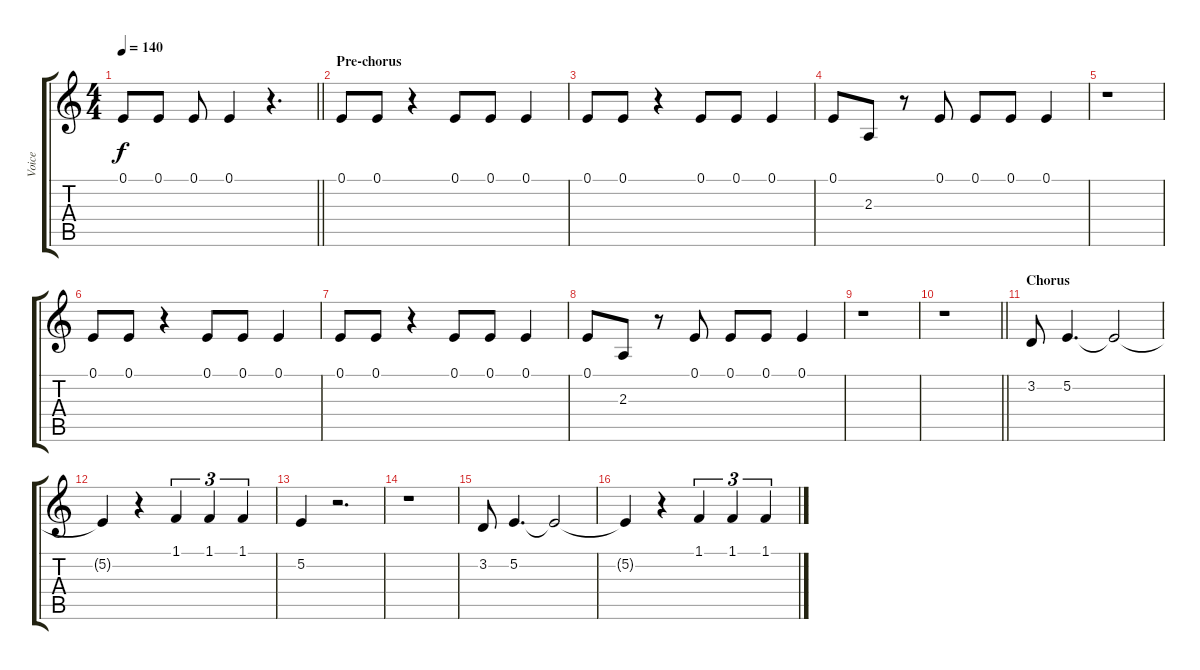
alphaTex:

\track ("Voice" "Voice") {instrument lead6voice}
\staff {score tabs}
\tuning (E4 B3 G3 D3 A2 E2) {hide}
\ts (4 4)
\tempo 140
\clef g2
\barLineRight lightlight
\ks c
0.1.8{dy f} 0.1.8 0.1.8 0.1.4 r.4{d} |
\section ("" "Pre-chorus")
0.1.8 0.1.8 r.4 0.1.8 0.1.8 0.1.4 |
0.1.8 0.1.8 r.4 0.1.8 0.1.8 0.1.4 |
0.1.8 2.3.8 r.8 0.1.8 0.1.8 0.1.8 0.1.4 |
r.1 |
0.1.8 0.1.8 r.4 0.1.8 0.1.8 0.1.4 |
0.1.8 0.1.8 r.4 0.1.8 0.1.8 0.1.4 |
0.1.8 2.3.8 r.8 0.1.8 0.1.8 0.1.8 0.1.4 |
r.1 |
\barLineRight lightlight
r.1 |
\section ("" "Chorus")
3.2.8 5.2.4{d} 5.2{t}.2 |
5.2{t}.4 r.4 1.1.4{tu (3 2)} 1.1.4{tu (3 2)} 1.1.4{tu (3 2)} |
5.2.4 r.2{d} |
r.1 |
3.2.8 5.2.4{d} 5.2{t}.2 |
5.2{t}.4 r.4 1.1.4{tu (3 2)} 1.1.4{tu (3 2)} 1.1.4{tu (3 2)}
